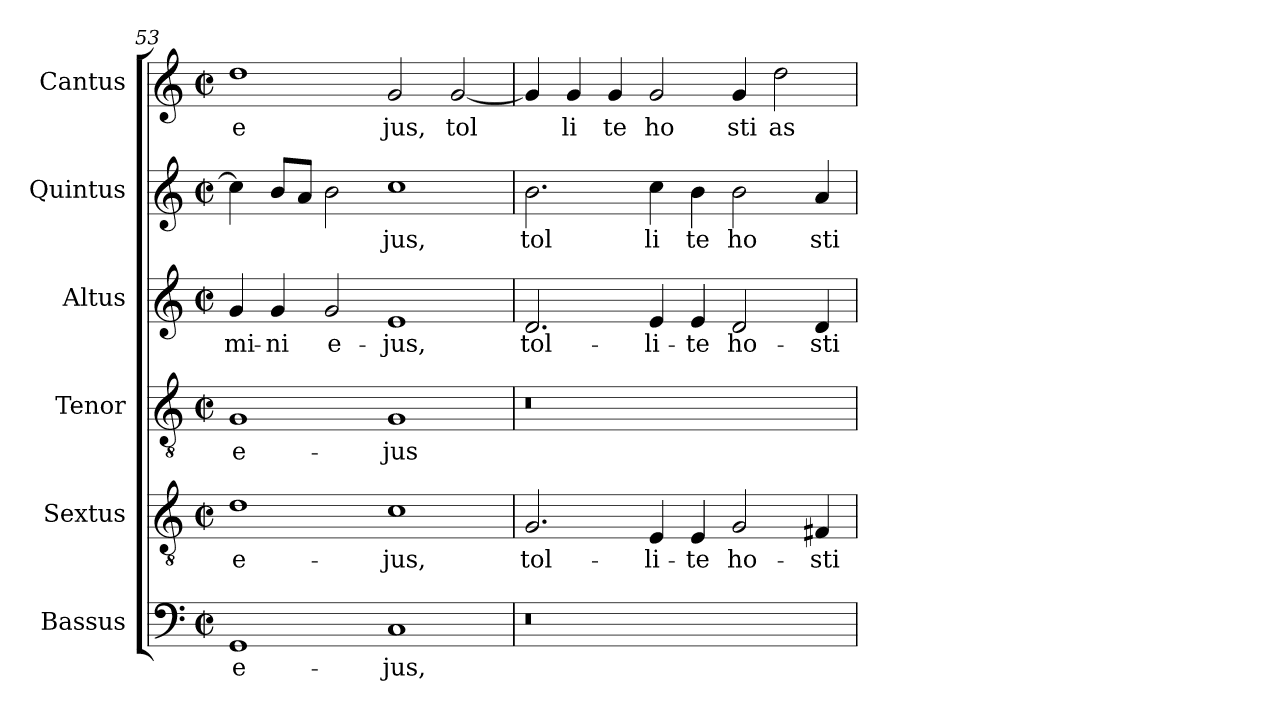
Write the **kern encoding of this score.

**kern	**text	**kern	**text	**kern	**text	**kern	**text	**kern	**text	**kern	**text
*part6	*part6	*part5	*part5	*part4	*part4	*part3	*part3	*part2	*part2	*part1	*part1
*staff6	*staff6	*staff5	*staff5	*staff4	*staff4	*staff3	*staff3	*staff2	*staff2	*staff1	*staff1
*I"Bassus	*	*I"Sextus	*	*I"Tenor	*	*I"Altus	*	*I"Quintus	*	*I"Cantus	*
*clefF4	*	*clefGv2	*	*clefGv2	*	*clefG2	*	*clefG2	*	*clefG2	*
*	*	*k[]	*	*	*	*	*	*	*	*	*
*	*	*C:	*	*	*	*	*	*	*	*	*
*M2/2	*	*M2/2	*	*M2/2	*	*M2/2	*	*M2/2	*	*M2/2	*
*met(c|)	*	*met(c|)	*	*met(c|)	*	*met(c|)	*	*met(c|)	*	*met(c|)	*
=53	=53	=53	=53	=53	=53	=53	=53	=53	=53	=53	=53
!	!LO:LY:b:cj	!	!LO:LY:b:cj	!	!LO:LY:b:cj	!	!LO:LY:b:cj	!	!	!	!LO:LY:b:cj
1GG	e-	1d	e-	1G	e-	4g/	-mi-	4cc\]	.	1dd	e
!	!	!	!	!	!	!	!LO:LY:b:cj	!	!	!	!
.	.	.	.	.	.	4g/	-ni	8b/L	.	.	.
.	.	.	.	.	.	.	.	8a/J	.	.	.
!	!	!	!	!	!	!	!LO:LY:b:cj	!	!	!	!
.	.	.	.	.	.	2g/	e-	2b\	.	.	.
!	!LO:LY:b:cj	!	!LO:LY:b:cj	!	!LO:LY:b:cj	!	!LO:LY:b:cj	!	!LO:LY:b:cj	!	!LO:LY:b:cj
1C	-jus,	1c	-jus,	1G	-jus	1e	-jus,	1cc	jus,	2g/	jus,
!	!	!	!	!	!	!	!	!	!	!	!LO:LY:b
.	.	.	.	.	.	.	.	.	.	[<2g/	tol
=54	=54	=54	=54	=54	=54	=54	=54	=54	=54	=54	=54
!	!	!	!LO:LY:b:cj	!	!	!	!LO:LY:b:cj	!	!LO:LY:b:cj	!	!
0r	.	2.G/	tol-	0r	.	2.d/	tol-	2.b\	tol	4g/]	.
!	!	!	!	!	!	!	!	!	!	!	!LO:LY:b:cj
.	.	.	.	.	.	.	.	.	.	4g/	li
!	!	!	!	!	!	!	!	!	!	!	!LO:LY:b:cj
.	.	.	.	.	.	.	.	.	.	4g/	te
!	!	!	!LO:LY:b:cj	!	!	!	!LO:LY:b:cj	!	!LO:LY:b:cj	!	!LO:LY:b:cj
.	.	4E/	-li-	.	.	4e/	-li-	4cc\	li	2g/	ho
!	!	!	!LO:LY:b:cj	!	!	!	!LO:LY:b:cj	!	!LO:LY:b:cj	!	!
.	.	4E/	-te	.	.	4e/	-te	4b\	te	.	.
!	!	!	!LO:LY:b:cj	!	!	!	!LO:LY:b:cj	!	!LO:LY:b:cj	!	!LO:LY:b:cj
.	.	2G/	ho-	.	.	2d/	ho-	2b\	ho	4g/	sti
!	!	!	!	!	!	!	!	!	!	!	!LO:LY:b:cj
.	.	.	.	.	.	.	.	.	.	2dd\	as
!	!	!	!LO:LY:b:cj	!	!	!	!LO:LY:b:cj	!	!LO:LY:b:cj	!	!
.	.	4F#X/	-sti-	.	.	4d/	-sti-	4a/	sti	.	.
=	=	=	=	=	=	=	=	=	=	=	=
*-	*-	*-	*-	*-	*-	*-	*-	*-	*-	*-	*-
